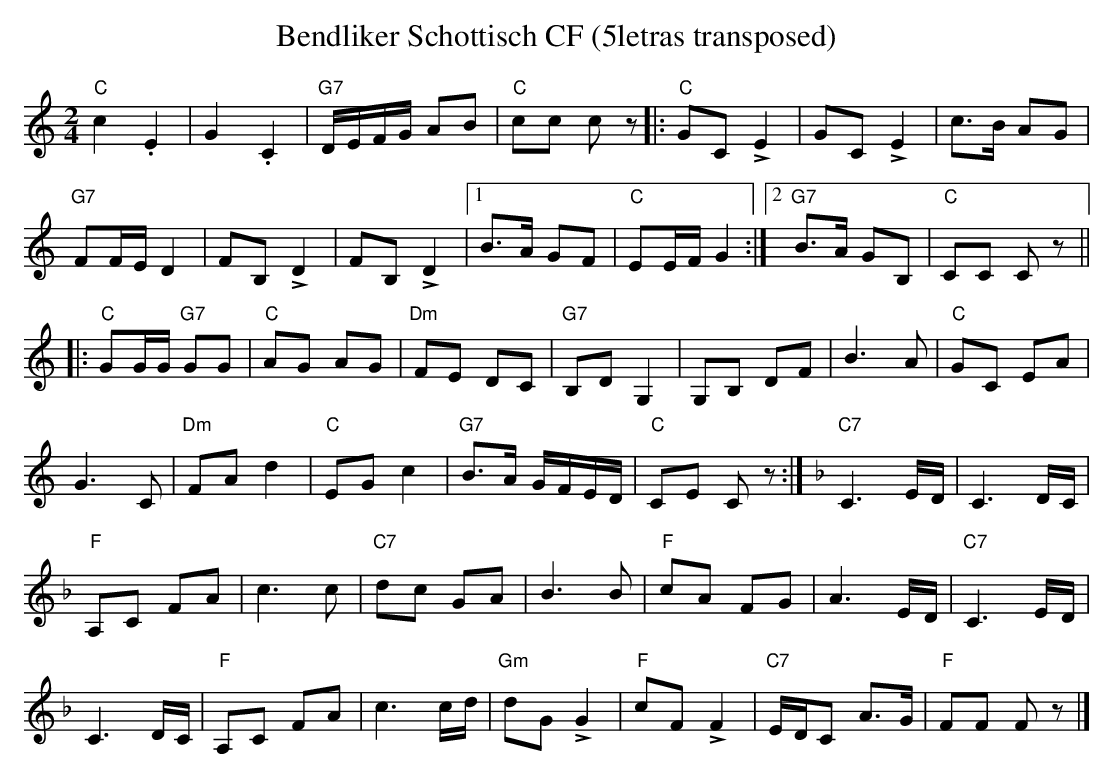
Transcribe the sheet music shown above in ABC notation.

X:1
T:Bendliker Schottisch CF (5letras transposed)
M:2/4
L:1/8
K:C transpose=3 %%MIDI gchordon
"C"c2.E2 | G2.C2 | "G7"D/2E/2F/2G/2 AB | "C"cc cz |: "C"GC !>!E2 | GC !>!E2 | c>B AG |
"G7"FF/2E/2 D2 | FB, !>!D2 | FB, !>!D2 |1 B>A GF | "C"EE/2F/2 G2 :|2 "G7"B>A GB, | "C"CC Cz ||
|: "C"GG/2G/2 "G7"GG | "C"AG AG | "Dm"FE DC | "G7"B,DG,2 | G,B, DF | B3A | "C"GC EA |
G3C | "Dm"FAd2 | "C"EGc2 | "G7"B>A G/2F/2E/2D/2 | "C"CE Cz :| [K:F] "C7"C3E/2D/2 | C3D/2C/2 |
"F"A,C FA | c3c | "C7"dc GA | B3B | "F"cA FG | A3E/2D/2 | "C7"C3E/2D/2 |
C3D/2C/2 | "F"A,C FA | c3c/2d/2 | "Gm"dG !>!G2 | "F"cF !>!F2 | "C7"E/2D/2C A>G | "F"FF Fz |]
